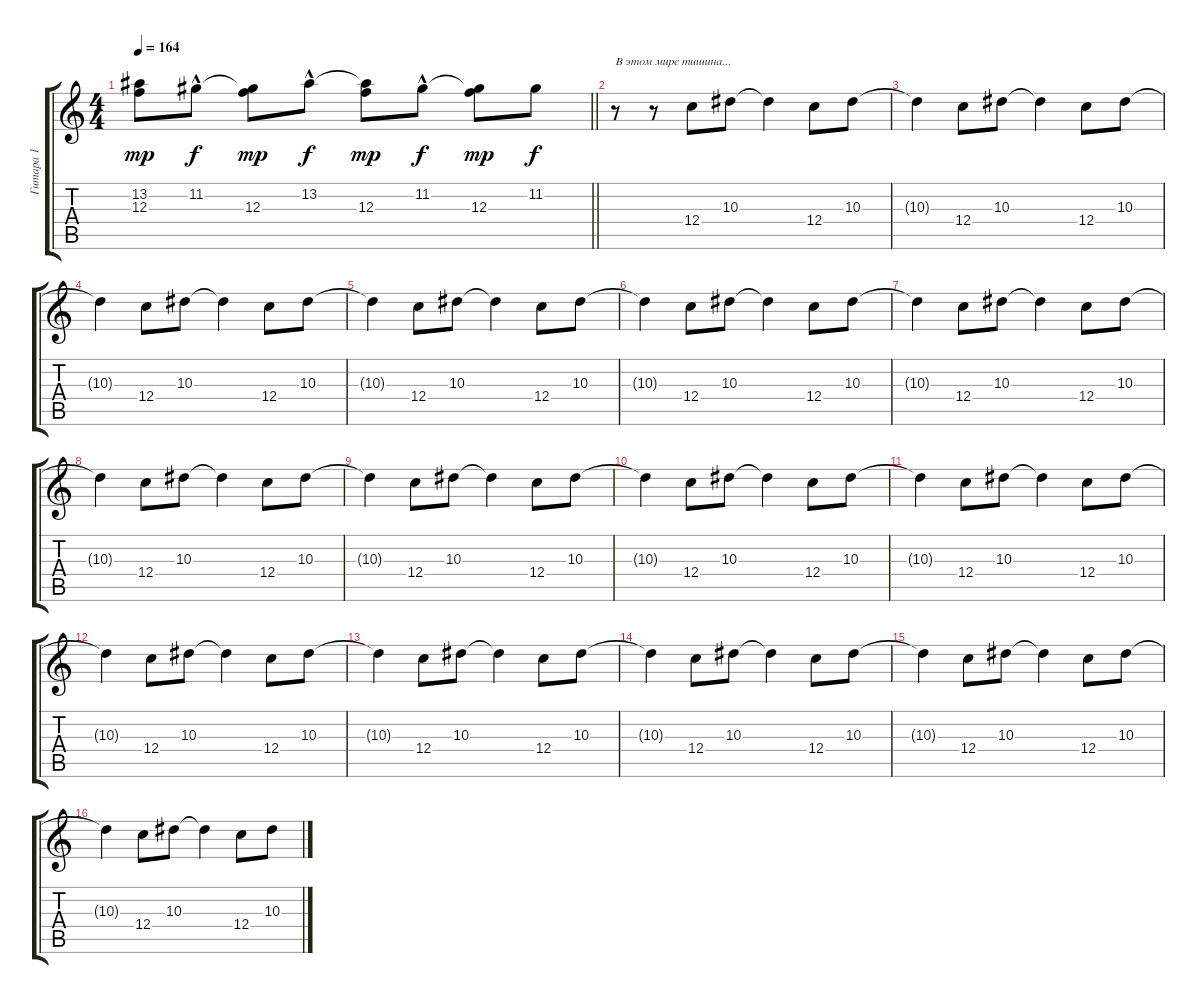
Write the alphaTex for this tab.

\track ("Гитара 1" "Гитара 1") {instrument distortionguitar}
\staff {score tabs}
\tuning (D4 A3 F3 C3 G2 C2) {hide}
\ts (4 4)
\tempo 164
\clef g2
\barLineRight lightlight
\ks c
(13.2{t} 12.3).8{dy mp} 11.2{hac}.8{dy f} (11.2{t} 12.3).8{dy mp} 13.2{hac}.8{dy f} (13.2{t} 12.3).8{dy mp} 11.2{hac}.8{dy f} (11.2{t} 12.3).8{dy mp} 11.2.8{dy f} |
r.8{txt "В этом мире тишина..."} r.8 12.4.8 10.3.8 10.3{t}.4 12.4.8 10.3.8 |
10.3{t}.4 12.4.8 10.3.8 10.3{t}.4 12.4.8 10.3.8 |
10.3{t}.4 12.4.8 10.3.8 10.3{t}.4 12.4.8 10.3.8 |
10.3{t}.4 12.4.8 10.3.8 10.3{t}.4 12.4.8 10.3.8 |
10.3{t}.4 12.4.8 10.3.8 10.3{t}.4 12.4.8 10.3.8 |
10.3{t}.4 12.4.8 10.3.8 10.3{t}.4 12.4.8 10.3.8 |
10.3{t}.4 12.4.8 10.3.8 10.3{t}.4 12.4.8 10.3.8 |
10.3{t}.4 12.4.8 10.3.8 10.3{t}.4 12.4.8 10.3.8 |
10.3{t}.4 12.4.8 10.3.8 10.3{t}.4 12.4.8 10.3.8 |
10.3{t}.4 12.4.8 10.3.8 10.3{t}.4 12.4.8 10.3.8 |
10.3{t}.4 12.4.8 10.3.8 10.3{t}.4 12.4.8 10.3.8 |
10.3{t}.4 12.4.8 10.3.8 10.3{t}.4 12.4.8 10.3.8 |
10.3{t}.4 12.4.8 10.3.8 10.3{t}.4 12.4.8 10.3.8 |
10.3{t}.4 12.4.8 10.3.8 10.3{t}.4 12.4.8 10.3.8 |
10.3{t}.4 12.4.8 10.3.8 10.3{t}.4 12.4.8 10.3.8
